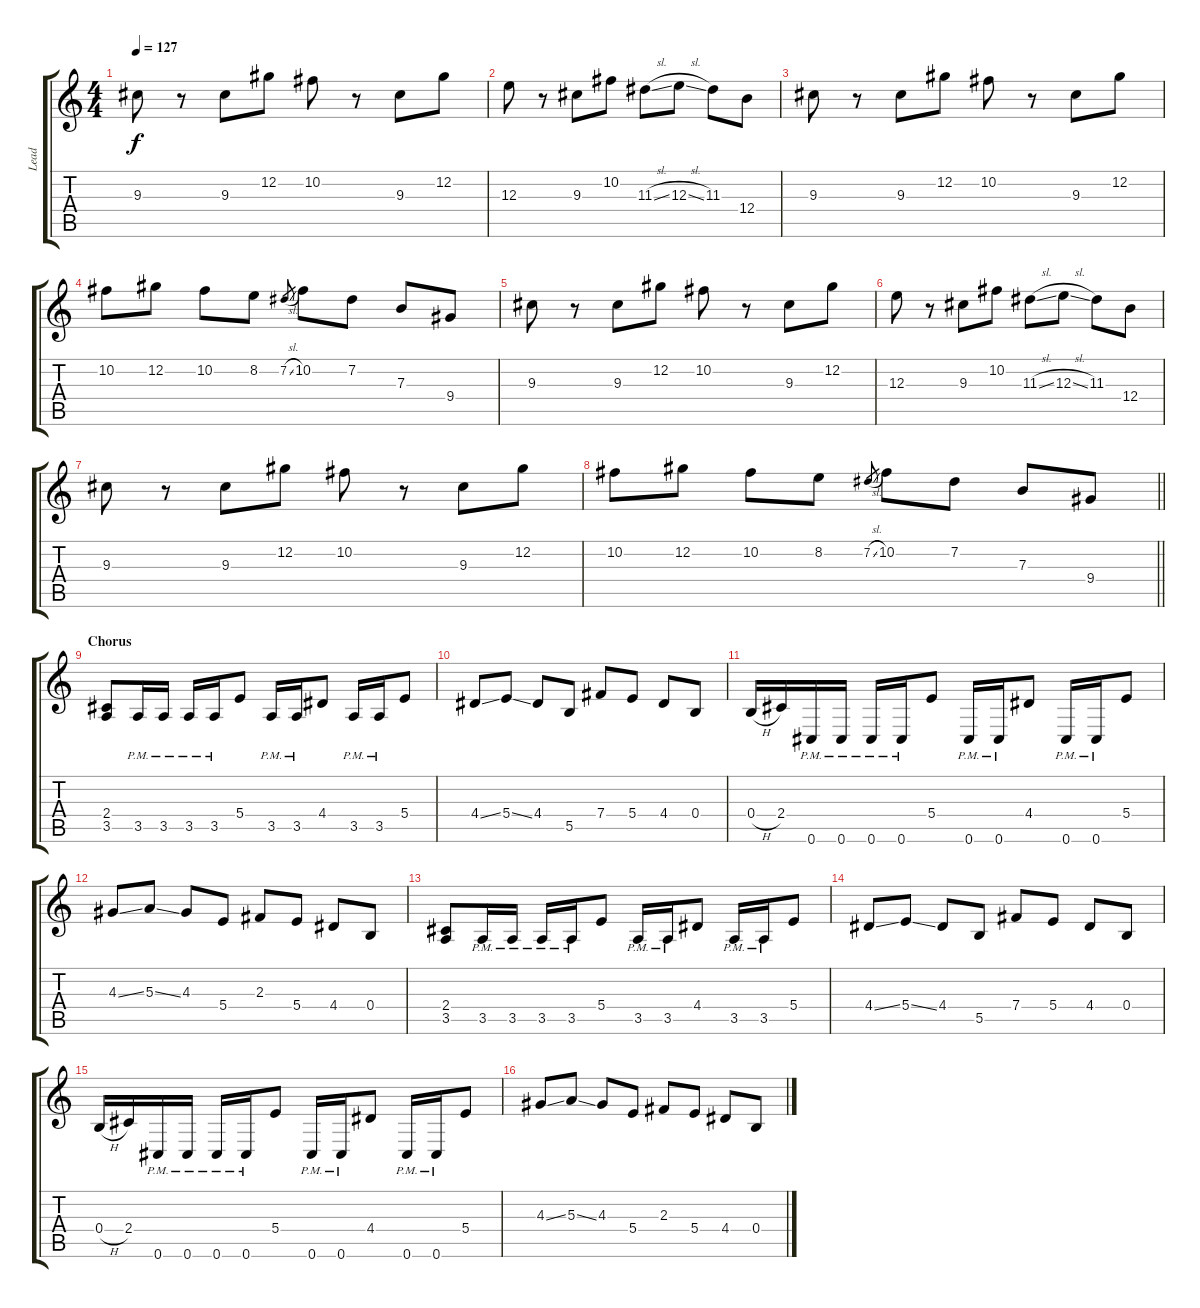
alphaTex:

\track ("Lead" "Lead") {instrument distortionguitar}
\staff {score tabs}
\tuning (Db4 Ab3 E3 B2 Gb2 Db2) {hide}
\ts (4 4)
\tempo 127
\clef g2
\ks c
9.3.8{dy f} r.8 9.3.8 12.2.8 10.2.8 r.8 9.3.8 12.2.8 |
12.3.8 r.8 9.3.8 10.2.8 11.3{sl}.8 12.3{sl}.8 11.3.8 12.4.8 |
9.3.8 r.8 9.3.8 12.2.8 10.2.8 r.8 9.3.8 12.2.8 |
10.2.8 12.2.8 10.2.8 8.2.8 7.2{sl}.8{gr} 10.2.8 7.2.8 7.3.8 9.4.8 |
9.3.8 r.8 9.3.8 12.2.8 10.2.8 r.8 9.3.8 12.2.8 |
12.3.8 r.8 9.3.8 10.2.8 11.3{sl}.8 12.3{sl}.8 11.3.8 12.4.8 |
9.3.8 r.8 9.3.8 12.2.8 10.2.8 r.8 9.3.8 12.2.8 |
\barLineRight lightlight
10.2.8 12.2.8 10.2.8 8.2.8 7.2{sl}.8{gr} 10.2.8 7.2.8 7.3.8 9.4.8 |
\section ("" "Chorus")
(2.4 3.5).8 3.5{pm}.16 3.5{pm}.16 3.5{pm}.16 3.5{pm}.16 5.4.8 3.5{pm}.16 3.5{pm}.16 4.4.8 3.5{pm}.16 3.5{pm}.16 5.4.8 |
4.4{ss}.8 5.4{ss}.8 4.4.8 5.5.8 7.4.8 5.4.8 4.4.8 0.4.8 |
0.4{h}.16 2.4.16 0.6{pm}.16 0.6{pm}.16 0.6{pm}.16 0.6{pm}.16 5.4.8 0.6{pm}.16 0.6{pm}.16 4.4.8 0.6{pm}.16 0.6{pm}.16 5.4.8 |
4.3{ss}.8 5.3{ss}.8 4.3.8 5.4.8 2.3.8 5.4.8 4.4.8 0.4.8 |
(2.4 3.5).8 3.5{pm}.16 3.5{pm}.16 3.5{pm}.16 3.5{pm}.16 5.4.8 3.5{pm}.16 3.5{pm}.16 4.4.8 3.5{pm}.16 3.5{pm}.16 5.4.8 |
4.4{ss}.8 5.4{ss}.8 4.4.8 5.5.8 7.4.8 5.4.8 4.4.8 0.4.8 |
0.4{h}.16 2.4.16 0.6{pm}.16 0.6{pm}.16 0.6{pm}.16 0.6{pm}.16 5.4.8 0.6{pm}.16 0.6{pm}.16 4.4.8 0.6{pm}.16 0.6{pm}.16 5.4.8 |
4.3{ss}.8 5.3{ss}.8 4.3.8 5.4.8 2.3.8 5.4.8 4.4.8 0.4.8
